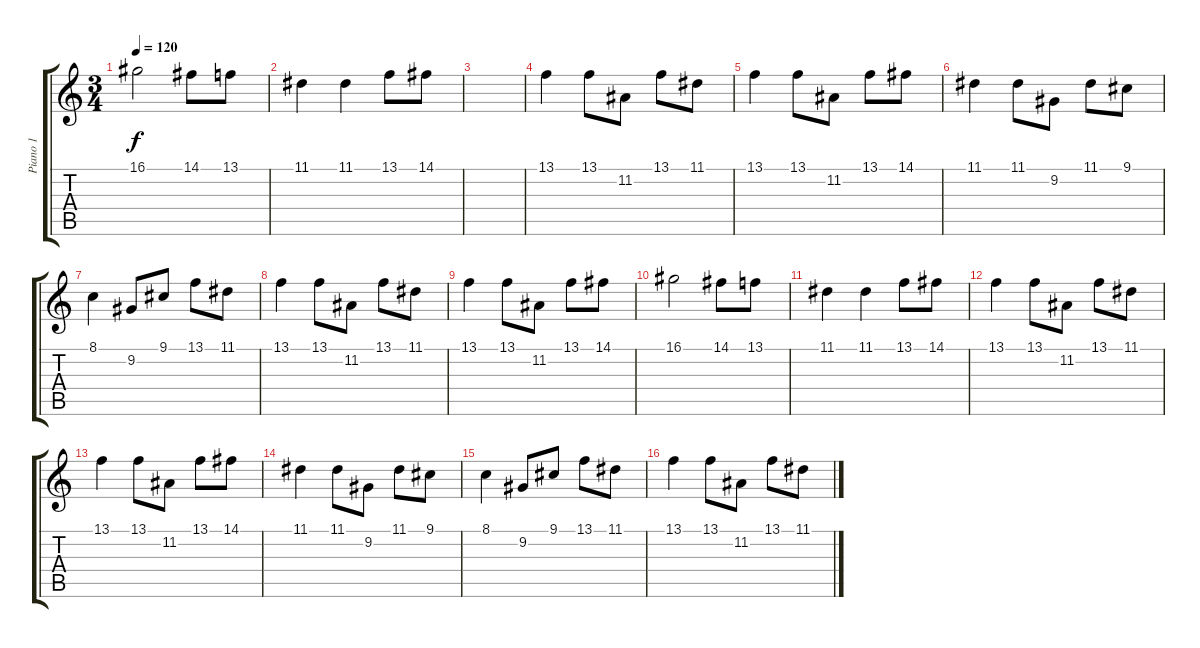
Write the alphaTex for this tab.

\track ("Piano 1" "Piano 1") {instrument acousticgrandpiano}
\staff {score tabs}
\tuning (E4 B3 G3 D3 A2 E2) {hide}
\ts (3 4)
\tempo 120
\clef g2
\ks c
16.1.2{dy f} 14.1.8 13.1.8 |
11.1.4 11.1.4 13.1.8 14.1.8 |
|
13.1.4 13.1.8 11.2.8 13.1.8 11.1.8 |
13.1.4 13.1.8 11.2.8 13.1.8 14.1.8 |
11.1.4 11.1.8 9.2.8 11.1.8 9.1.8 |
8.1.4 9.2.8 9.1.8 13.1.8 11.1.8 |
13.1.4 13.1.8 11.2.8 13.1.8 11.1.8 |
13.1.4 13.1.8 11.2.8 13.1.8 14.1.8 |
16.1.2 14.1.8 13.1.8 |
11.1.4 11.1.4 13.1.8 14.1.8 |
13.1.4 13.1.8 11.2.8 13.1.8 11.1.8 |
13.1.4 13.1.8 11.2.8 13.1.8 14.1.8 |
11.1.4 11.1.8 9.2.8 11.1.8 9.1.8 |
8.1.4 9.2.8 9.1.8 13.1.8 11.1.8 |
13.1.4 13.1.8 11.2.8 13.1.8 11.1.8
